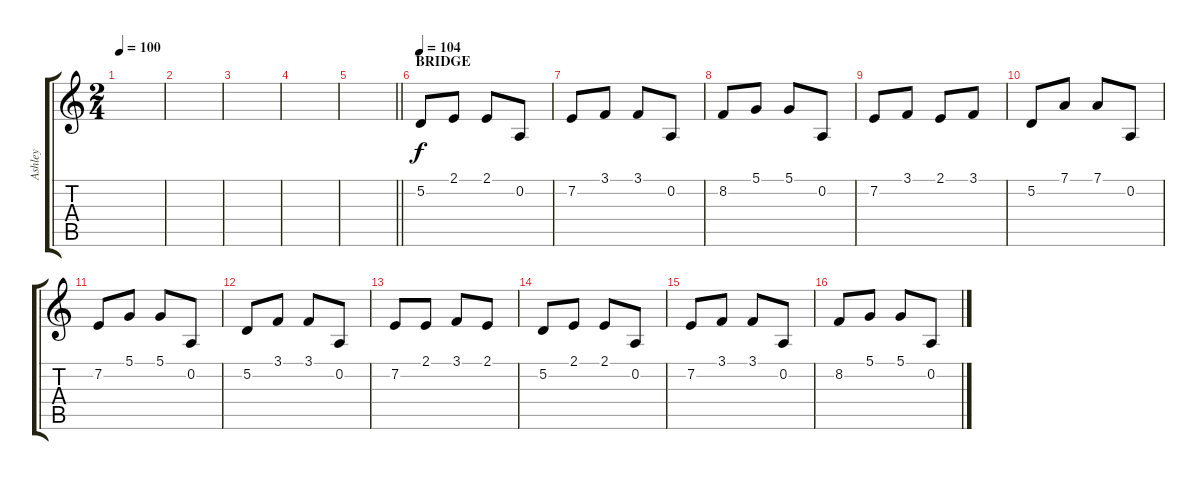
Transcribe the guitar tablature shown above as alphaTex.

\track ("Ashley" "Ashley") {instrument electricgrandpiano}
\staff {score tabs}
\tuning (D4 A3 F3 C3 G2 D2) {hide}
\ts (2 4)
\tempo 100
\clef g2
\ks c
|
|
|
|
\barLineRight lightlight
|
\section ("" "BRIDGE")
\tempo 104
5.2.8{volume 16} 2.1.8 2.1.8 0.2.8 |
7.2.8 3.1.8 3.1.8 0.2.8 |
8.2.8 5.1.8 5.1.8 0.2.8 |
7.2.8 3.1.8 2.1.8 3.1.8 |
5.2.8 7.1.8 7.1.8 0.2.8 |
7.2.8 5.1.8 5.1.8 0.2.8 |
5.2.8 3.1.8 3.1.8 0.2.8 |
7.2.8 2.1.8 3.1.8 2.1.8 |
5.2.8 2.1.8 2.1.8 0.2.8 |
7.2.8 3.1.8 3.1.8 0.2.8 |
8.2.8 5.1.8 5.1.8 0.2.8
